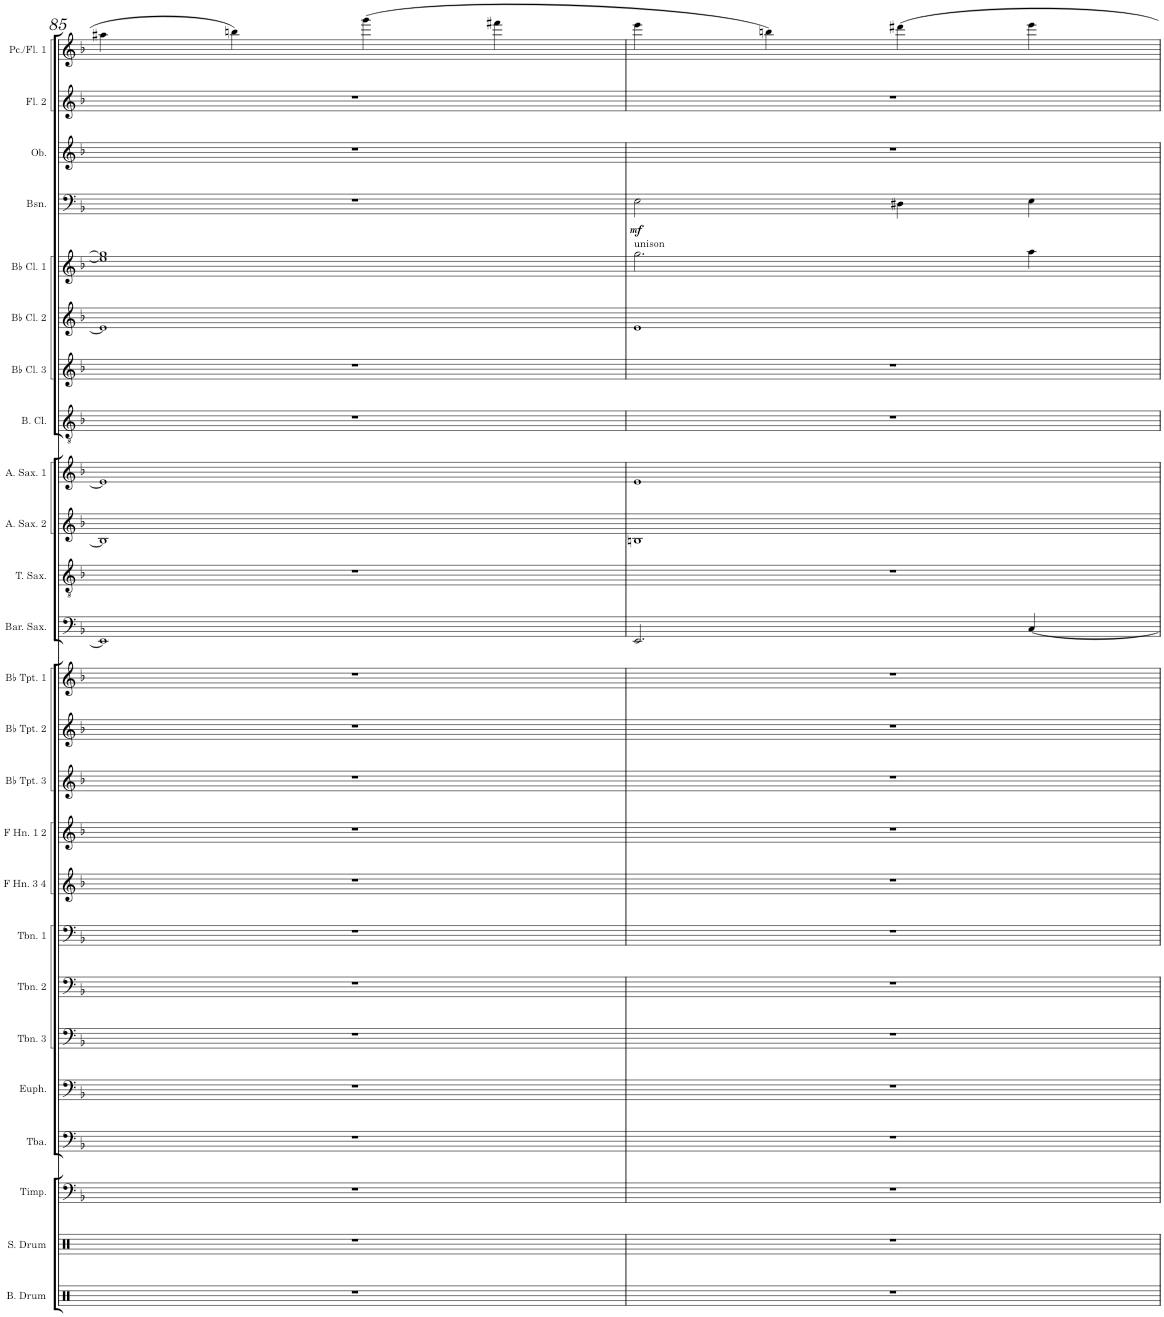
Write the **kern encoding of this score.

**kern	**kern	**kern	**kern	**kern	**kern	**kern	**kern	**kern	**kern	**kern	**kern	**kern	**kern	**kern	**kern	**kern	**kern	**kern	**kern	**kern	**kern	**dynam	**kern	**kern	**kern
*part25	*part24	*part23	*part22	*part21	*part20	*part19	*part18	*part17	*part16	*part15	*part14	*part13	*part12	*part11	*part10	*part9	*part8	*part7	*part6	*part5	*part4	*part4	*part3	*part2	*part1
*staff25	*staff24	*staff23	*staff22	*staff21	*staff20	*staff19	*staff18	*staff17	*staff16	*staff15	*staff14	*staff13	*staff12	*staff11	*staff10	*staff9	*staff8	*staff7	*staff6	*staff5	*staff4	*staff4	*staff3	*staff2	*staff1
*I"Concert Bass Drum	*I"Concert Snare Drum	*I"Timpani	*I"Tuba	*I"Euphonium	*I"Trombone 3	*I"Trombone 2	*I"Trombone 1	*I"F Horn 3 &amp; 4	*I"F Horn 1 &amp; 2	*I"Bb Trumpet 3	*I"Bb Trumpet 2	*I"Bb Trumpet 1	*I"Baritone Saxophone	*I"Tenor Saxophone	*I"Alto Saxophone 2	*I"Alto Saxophone 1	*I"Bass Clarinet	*I"Bb Clarinet 3	*I"Bb Clarinet 2	*I"Bb Clarinet 1	*I"Bassoon	*	*I"Oboe	*I"Flute 2	*I"Piccolo/Flute 1
*I'B. Drum	*I'S. Drum	*I'Timp.	*I'Tba.	*I'Euph.	*I'Tbn. 3	*I'Tbn. 2	*I'Tbn. 1	*I'F Hn. 3 4	*I'F Hn. 1 2	*I'Bb Tpt. 3	*I'Bb Tpt. 2	*I'Bb Tpt. 1	*I'Bar. Sax.	*I'T. Sax.	*I'A. Sax. 2	*I'A. Sax. 1	*I'B. Cl.	*I'Bb Cl. 3	*I'Bb Cl. 2	*I'Bb Cl. 1	*I'Bsn.	*	*I'Ob.	*I'Fl. 2	*I'Pc./Fl. 1
!!LO:PB:g=z
*clefX	*clefX	*clefF4	*clefF4	*clefF4	*clefF4	*clefF4	*clefF4	*clefG2	*clefG2	*clefG2	*clefG2	*clefG2	*clefF4	*clefGv2	*clefG2	*clefG2	*clefGv2	*clefG2	*clefG2	*clefG2	*clefF4	*	*clefG2	*clefG2	*clefG2
*	*	*	*	*	*	*	*	*ITrd4c7	*ITrd4c7	*ITrd1c2	*ITrd1c2	*ITrd1c2	*ITrd12c21	*ITrd8c14	*ITrd5c9	*ITrd5c9	*ITrd8c14	*ITrd1c2	*ITrd1c2	*ITrd1c2	*	*	*	*	*
*k[]	*k[]	*k[b-]	*k[b-]	*k[b-]	*k[b-]	*k[b-]	*k[b-]	*k[b-]	*k[b-]	*k[b-]	*k[b-]	*k[b-]	*k[b-]	*k[b-]	*k[b-]	*k[b-]	*k[b-]	*k[b-]	*k[b-]	*k[b-]	*k[b-]	*	*k[b-]	*k[b-]	*k[b-]
*M4/4	*M4/4	*M4/4	*M4/4	*M4/4	*M4/4	*M4/4	*M4/4	*M4/4	*M4/4	*M4/4	*M4/4	*M4/4	*M4/4	*M4/4	*M4/4	*M4/4	*M4/4	*M4/4	*M4/4	*M4/4	*M4/4	*	*M4/4	*M4/4	*M4/4
=85	=85	=85	=85	=85	=85	=85	=85	=85	=85	=85	=85	=85	=85	=85	=85	=85	=85	=85	=85	=85	=85	=85	=85	=85	=85
1r	1r	1r	1r	1r	1r	1r	1r	1r	1r	1r	1r	1r	1EE]	1r	1B]	1e]	1r	1r	1e]	1ee] 1gg]	1r	.	1r	1r	4aa#X\
.	.	.	.	.	.	.	.	.	.	.	.	.	.	.	.	.	.	.	.	.	.	.	.	.	4bbn\
.	.	.	.	.	.	.	.	.	.	.	.	.	.	.	.	.	.	.	.	.	.	.	.	.	(4ggg\
.	.	.	.	.	.	.	.	.	.	.	.	.	.	.	.	.	.	.	.	.	.	.	.	.	4fff#X\
=86	=86	=86	=86	=86	=86	=86	=86	=86	=86	=86	=86	=86	=86	=86	=86	=86	=86	=86	=86	=86	=86	=86	=86	=86	=86
!	!	!	!	!	!	!	!	!	!	!	!	!	!	!	!	!	!	!	!	!LO:TX:a:t=unison	!	!	!	!	!
!	!	!	!	!	!	!	!	!	!	!	!	!	!	!	!	!	!	!	!	!	!	!LO:DY:b	!	!	!
1r	1r	1r	1r	1r	1r	1r	1r	1r	1r	1r	1r	1r	2.EE/	1r	1Bn	1e	1r	1r	1e	2.gg\	2E\	mf	1r	1r	4eee\
.	.	.	.	.	.	.	.	.	.	.	.	.	.	.	.	.	.	.	.	.	.	.	.	.	4bbn\)
.	.	.	.	.	.	.	.	.	.	.	.	.	.	.	.	.	.	.	.	.	4D#X\	.	.	.	4ddd#X\
.	.	.	.	.	.	.	.	.	.	.	.	.	[4C/	.	.	.	.	.	.	4aa\	4E\	.	.	.	4eee\
=	=	=	=	=	=	=	=	=	=	=	=	=	=	=	=	=	=	=	=	=	=	=	=	=	=
*-	*-	*-	*-	*-	*-	*-	*-	*-	*-	*-	*-	*-	*-	*-	*-	*-	*-	*-	*-	*-	*-	*-	*-	*-	*-
